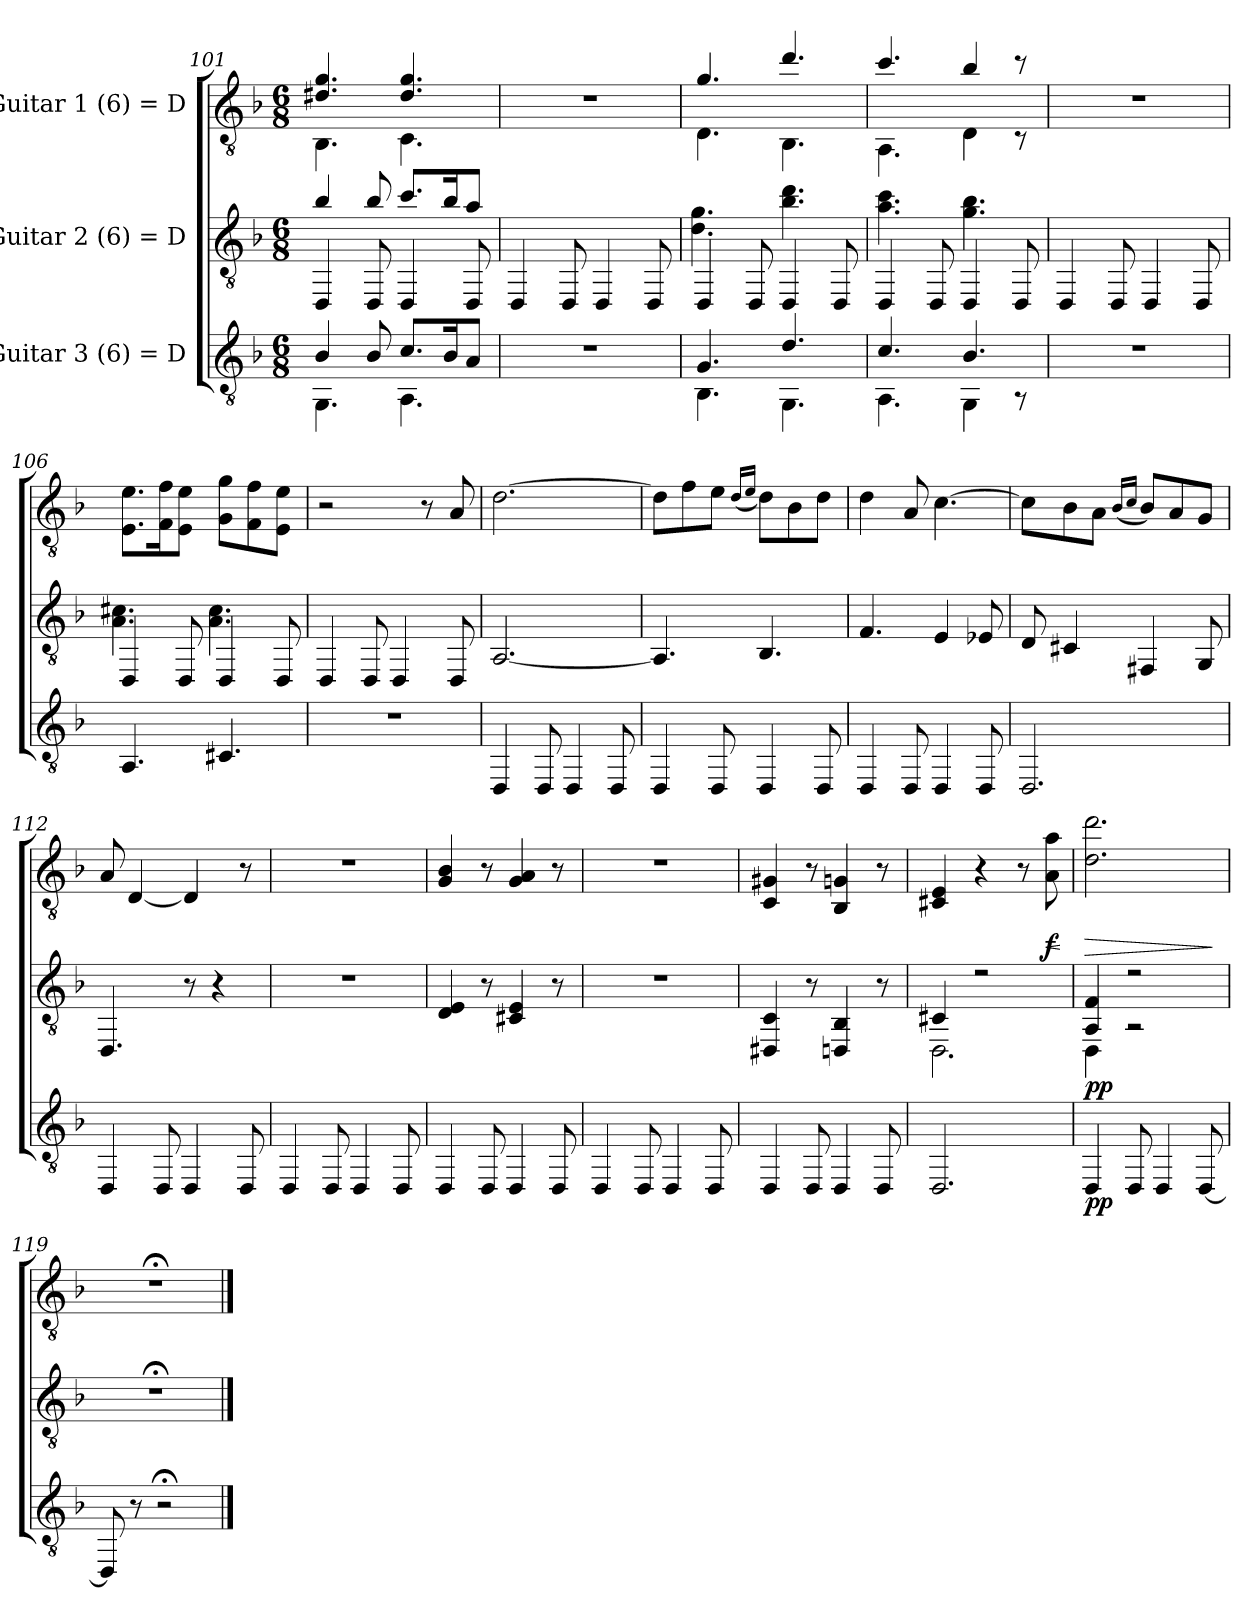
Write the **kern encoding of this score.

**kern	**dynam	**kern	**dynam	**kern	**dynam
*part3	*part3	*part2	*part2	*part1	*part1
*staff3	*staff3	*staff2	*staff2	*staff1	*staff1
*I"Guitar 3 (6) = D	*	*I"Guitar 2 (6) = D	*	*I"Guitar 1 (6) = D	*
*clefGv2	*	*clefGv2	*	*clefGv2	*
*k[b-]	*	*k[b-]	*	*k[b-]	*
*M6/8	*	*M6/8	*	*M6/8	*
=101	=101	=101	=101	=101	=101
*^	*	*^	*	*^	*
4B-/	4.GG\	.	4b-/	4DD/	.	4.d#X/ 4.g/	4.BB-\	.
8B-/	.	.	8b-/	8DD/	.	.	.	.
8.c/L	4.AA\	.	8.cc/L	4DD/	.	4.d#/ 4.g/	4.C\	.
16B-/K	.	.	16b-/K	.	.	.	.	.
8A/J	.	.	8a/J	8DD/	.	.	.	.
*v	*v	*	*	*	*	*v	*v	*
*	*	*v	*v	*	*	*
=102	=102	=102	=102	=102	=102
2.r	.	4DD/	.	2.r	.
.	.	8DD/	.	.	.
.	.	4DD/	.	.	.
.	.	8DD/	.	.	.
!!LO:LB:g=z
=103	=103	=103	=103	=103	=103
*^	*	*^	*	*^	*
4.G/	4.BB-\	.	4DD/	4.d\ 4.g\	.	4.g/	4.D\	.
.	.	.	8DD/	.	.	.	.	.
4.d/	4.GG\	.	4DD/	4.b-\ 4.dd\	.	4.dd/	4.BB-\	.
.	.	.	8DD/	.	.	.	.	.
=104	=104	=104	=104	=104	=104	=104	=104	=104
4.c/	4.AA\	.	4DD/	4.a\ 4.cc\	.	4.cc/	4.AA\	.
.	.	.	8DD/	.	.	.	.	.
4.B-/	4GG\	.	4DD/	4.g\ 4.b-\	.	4b-/	4D\	.
.	8r	.	8DD/	.	.	8r	8r	.
*v	*v	*	*	*	*	*v	*v	*
*	*	*v	*v	*	*	*
=105	=105	=105	=105	=105	=105
2.r	.	4DD/	.	2.r	.
.	.	8DD/	.	.	.
.	.	4DD/	.	.	.
.	.	8DD/	.	.	.
=106	=106	=106	=106	=106	=106
*	*	*^	*	*	*
4.AA/	.	4DD/	4.A\ 4.c#X\	.	8.E\ 8.e\L	.
.	.	.	.	.	16F\ 16f\K	.
.	.	8DD/	.	.	8E\ 8e\J	.
4.C#X/	.	4DD/	4.A\ 4.c#\	.	8G\ 8g\L	.
.	.	.	.	.	8F\ 8f\	.
.	.	8DD/	.	.	8E\ 8e\J	.
*	*	*v	*v	*	*	*
=107	=107	=107	=107	=107	=107
2.r	.	4DD/	.	2r	.
.	.	8DD/	.	.	.
.	.	4DD/	.	.	.
.	.	.	.	8r	.
.	.	8DD/	.	8A/	.
!!LO:PB:g=z
=108	=108	=108	=108	=108	=108
4DD/	.	[2.AA/	.	[2.d\	.
8DD/	.	.	.	.	.
4DD/	.	.	.	.	.
8DD/	.	.	.	.	.
=109	=109	=109	=109	=109	=109
4DD/	.	4.AA/]	.	8d\L]	.
.	.	.	.	8f\	.
8DD/	.	.	.	8e\J	.
.	.	.	.	(16qd/LL	.
.	.	.	.	16qe/JJ	.
4DD/	.	4.BB-/	.	8d\L)	.
.	.	.	.	8B-\	.
8DD/	.	.	.	8d\J	.
=110	=110	=110	=110	=110	=110
4DD/	.	4.F/	.	4d\	.
8DD/	.	.	.	8A/	.
4DD/	.	4E/	.	[4.c\	.
8DD/	.	8E-X/	.	.	.
=111	=111	=111	=111	=111	=111
2.DD/	.	8D/	.	8c\L]	.
.	.	4C#X/	.	8B-\	.
.	.	.	.	8A\J	.
.	.	.	.	(16qB-/LL	.
.	.	.	.	16qc/JJ	.
.	.	4FF#X/	.	8B-/L)	.
.	.	.	.	8A/	.
.	.	8GG/	.	8G/J	.
=112	=112	=112	=112	=112	=112
4DD/	.	4.DD/	.	8A/	.
.	.	.	.	[4D/	.
8DD/	.	.	.	.	.
4DD/	.	8r	.	4D/]	.
.	.	4r	.	.	.
8DD/	.	.	.	8r	.
!!LO:LB:g=z
=113	=113	=113	=113	=113	=113
4DD/	.	2.r	.	2.r	.
8DD/	.	.	.	.	.
4DD/	.	.	.	.	.
8DD/	.	.	.	.	.
=114	=114	=114	=114	=114	=114
4DD/	.	4D/ 4E/	.	4G/ 4B-/	.
8DD/	.	8r	.	8r	.
4DD/	.	4C#X/ 4E/	.	4G/ 4A/	.
8DD/	.	8r	.	8r	.
=115	=115	=115	=115	=115	=115
4DD/	.	2.r	.	2.r	.
8DD/	.	.	.	.	.
4DD/	.	.	.	.	.
8DD/	.	.	.	.	.
=116	=116	=116	=116	=116	=116
4DD/	.	4DD#X/ 4C/	.	4C/ 4G#X/	.
8DD/	.	8r	.	8r	.
4DD/	.	4DDn/ 4BB-/	.	4BB-/ 4Gn/	.
8DD/	.	8r	.	8r	.
=117	=117	=117	=117	=117	=117
*	*	*^	*	*	*
2.DD/	.	4C#X/	2.DD\	.	4C#X/ 4E/	.
.	.	2r	.	.	4r	.
.	.	.	.	.	8r	.
!	!	!	!	!	!	!LO:HP:b
!	!	!	!	!	!	!LO:DY:n=1:b
.	.	.	.	.	8A\ 8a\	< f
*	*	*v	*v	*	*	*
.	.	.	.	.	[
=118	=118	=118	=118	=118	=118
*	*	*^	*	*	*
!	!LO:DY:b	!	!	!LO:DY:b	!	!LO:HP:b
4DD/	pp	4AA/ 4F/	4DD\	pp	2.d\ 2.dd\	>
8DD/	.	2r	2r	.	.	.
4DD/	.	.	.	.	.	.
[8DD/	.	.	.	.	.	.
*	*	*v	*v	*	*	*
.	.	.	.	.	]
=119	=119	=119	=119	=119	=119
8DD/]	.	2.r;<	.	2.r;<	.
8r	.	.	.	.	.
2r;<	.	.	.	.	.
==	==	==	==	==	==
*-	*-	*-	*-	*-	*-
